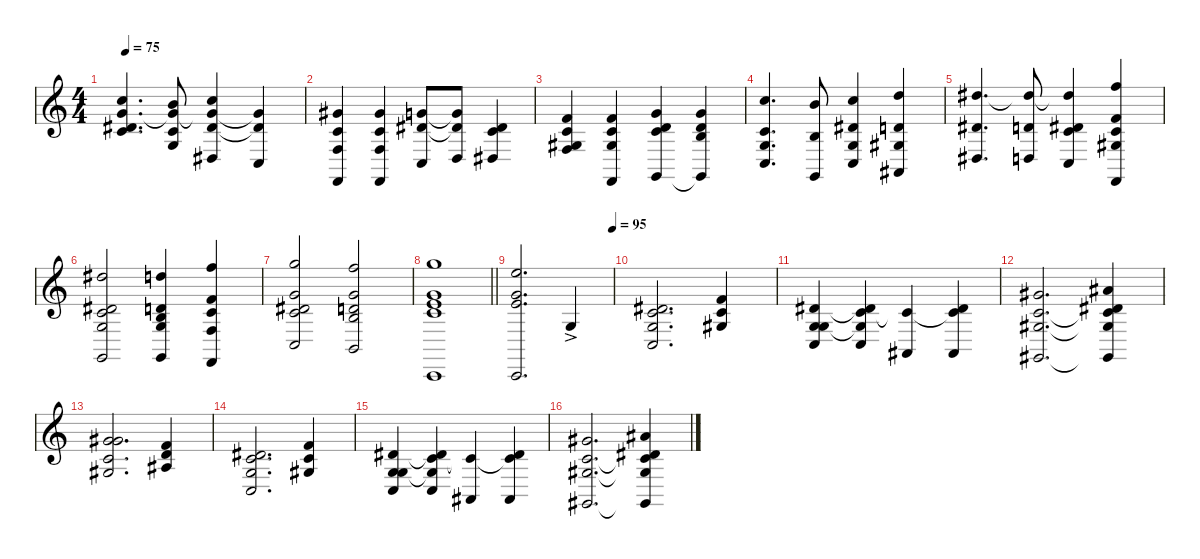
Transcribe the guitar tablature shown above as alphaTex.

\defaultSystemsLayout 4
\hideDynamics
\bracketExtendMode nobrackets
\singleTrackTrackNamePolicy hidden
\multiTrackTrackNamePolicy hidden
\firstSystemTrackNameMode fullname
\otherSystemsTrackNameOrientation horizontal
\track ("Nappe" "pad.synth.") {instrument pad8sweep}
\staff {score}
\tuning (E4 B3 G3 D3 A2 E2 B1)
\ts (4 4)
\tempo 75
\clef g2
\ks c
(8.1 8.2 8.3{acc #} 10.4).4{d dy f instrument pad8sweep beam Up} (7.1 5.3 5.4 8.2{t}).8{beam Up} (8.1 8.2{t} 8.3{acc #} 6.5{acc #}).4{beam Up} (8.2{t} 8.3{t acc #} 8.6).4{beam Up} |
(9.2{acc #} 5.3 3.4 1.6).4{beam Up} (9.2{acc #} 5.3 3.4 1.6).4{beam Up} (8.2 8.3{acc #} 3.5).8{beam Up} (8.2{t} 8.3{t acc #} 5.5).8{beam Up} (4.2{acc #} 5.3 6.5{acc #}).4{beam Up} |
(1.1 1.2 1.3{acc #} 3.4).4{beam Up} (1.1 1.2 1.3{acc #} 1.6).4{beam Up} (3.1 3.2 5.3 3.6).4{beam Up} (3.1 3.2 4.3 3.6{t}).4{beam Up} |
(8.1 1.2 0.3 3.5).4{d beam Up} (7.1 0.2 3.6).8{beam Up} (8.1 4.2{acc #} 0.3 3.5).4{beam Up} (10.1 3.2 1.3{acc #} 1.5{acc #}).4{beam Up} |
(11.1{acc #} 8.3{acc #} 1.4{acc #}).4{d beam Up} (3.2 0.4 11.1{t acc #}).8{beam Up} (11.1{t acc #} 4.2{acc #} 5.3 3.5).4{beam Up} (13.1 6.2 5.3 6.4{acc #} 1.6).4{beam Up} |
(11.1{acc #} 4.2{acc #} 5.3 5.4 3.6).2{beam Up} (10.1 3.2 4.3 5.4 3.6).4{beam Up} (13.1 6.2 5.3 3.4 1.6).4{beam Up} |
(15.1 8.2 8.3{acc #} 10.4 8.6).2{beam Up} (13.1 8.2 7.3 9.4 7.6).2{beam Up} |
\barLineRight lightlight
(15.1 8.2 9.3 10.4 1.7).1{beam Up} |
\tempo (95 1)
(12.1 8.2 9.3 1.7).2{d beam Up} 0.3{ac}.4{beam Up} |
(4.2{acc #} 5.3 5.4 3.5).2{d beam Up} (6.2 5.3 6.4{acc #}).4{beam Up} |
(4.2{acc #} 0.3 5.4 3.5).4{beam Up} (4.2{t acc #} 5.3 5.4{t} 3.5).4{beam Up} (1.5{acc #} 5.3{t}).4{beam Up} (4.2{acc #} 5.3{t} 1.5{acc #}).4{beam Up} |
(9.2{acc #} 5.3 6.4{acc #} 4.6{acc #}).2{d beam Up} (6.1{acc #} 4.2{acc #} 5.3{t} 6.4{t acc #} 4.6{t acc #}).4{beam Up} |
(4.1{acc #} 9.2{acc #} 5.3 6.4{acc #}).2{d beam Up} (1.1 3.2 3.3{acc #}).4{beam Up} |
(4.2{acc #} 5.3 5.4 3.5).2{d beam Up} (6.2 5.3 6.4{acc #}).4{beam Up} |
(4.2{acc #} 0.3 5.4 3.5).4{beam Up} (4.2{t acc #} 5.3 5.4{t} 3.5).4{beam Up} (1.5{acc #} 5.3{t}).4{beam Up} (4.2{acc #} 5.3{t} 1.5{acc #}).4{beam Up} |
(9.2{acc #} 5.3 6.4{acc #} 4.6{acc #}).2{d beam Up} (6.1{acc #} 4.2{acc #} 5.3{t} 6.4{t acc #} 4.6{t acc #}).4{beam Up}
